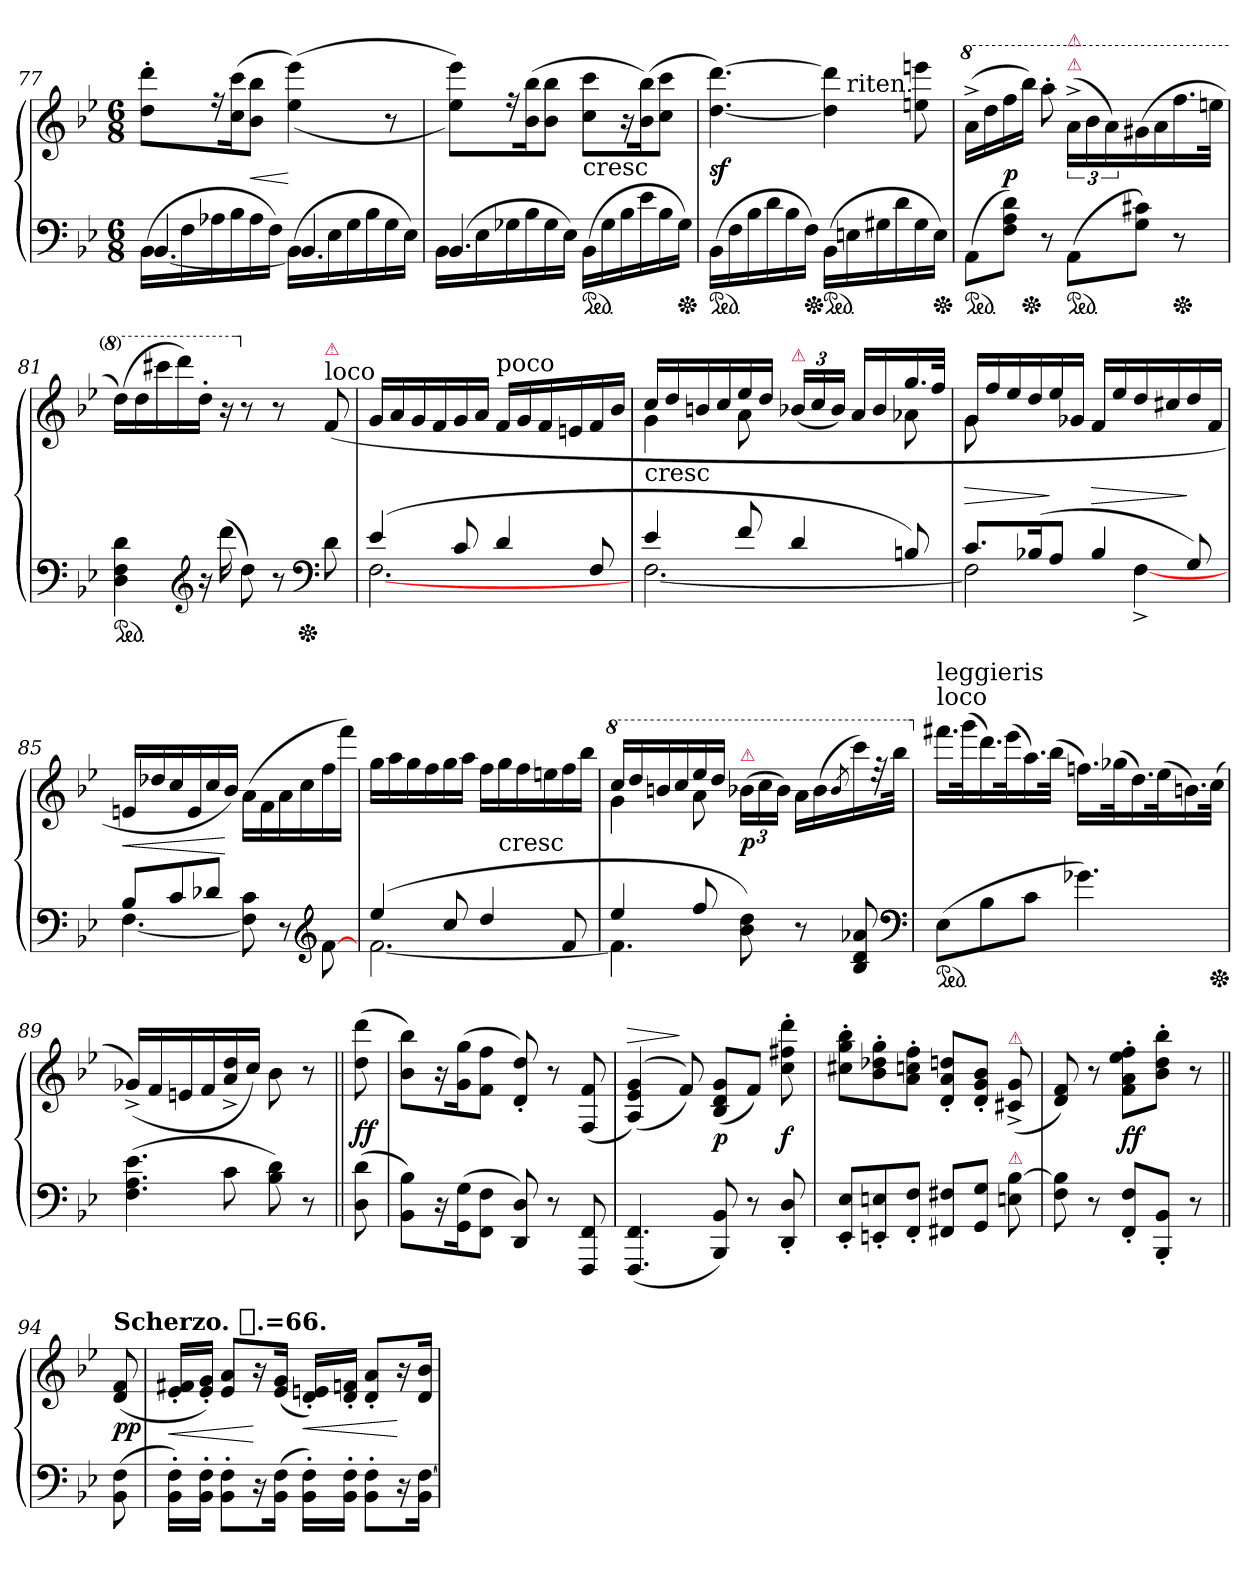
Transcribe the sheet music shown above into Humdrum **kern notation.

**kern	**kern	**dynam
*part1	*part1	*part1
*staff2	*staff1	*staff1/2
*clefF4	*clefG2	*
*k[b-e-]	*k[b-e-]	*
*B-:	*B-:	*
*M6/8	*M6/8	*
=77	=77	=77
*^	*	*
(>16BB-LL	[4.BB-/	8dd'> 8ddd'>L	.
16F\	.	.	.
16A-X	.	16r	.
16B-	.	(>16cc 16cccK	.
16A-	.	8b- 8bb-J	<
16FJJ)	.	.	.
(>16BB-LL]	4.BB-/	(>(>4ee- 4eee-)	[
16E-\	.	.	.
16G	.	.	.
16B-	.	.	.
16G	.	8r	.
16E-JJ)	.	.	.
=78	=78	=78	=78
(>4.BB-	16BB-LL	8ee- 8eee-L))	.
.	16E-	.	.
.	16G-X	16r	.
.	16B-	(>16b- 16bb-K	.
.	16G-	8b- 8bb-J	.
.	16E-JJ)	.	.
!	!	!LO:TX:c:t=cresc	!
*ped	*	*	*
(>16BB-LL	4.ryy	8cc 8cccL	.
16G-	.	.	.
16B-	.	16r	.
16e-	.	(>16b- 16bb-K)	.
16B-	.	8cc 8cccJ	.
*Xped	*	*	*
16G-JJ)	.	.	.
*v	*v	*	*
=79	=79	=79
*	*^	*
*ped	*	*	*
(>16BB-LL	[4.dd [4.ddd)	4..ryy	sf
16F	.	.	.
16B-	.	.	.
16d	.	.	.
16B-	.	.	.
*Xped	*	*	*
16FJJ)	.	.	.
*ped	*	*	*
(>16BB-LL	4dd] 4ddd]	.	.
!	!	!LO:TX:a:t=riten.	!
16En	.	4ryy	.
16G#X	.	.	.
16d	.	.	.
16G#	8een 8eeen	.	.
*Xped	*	*	*
16EJJ)	.	16ryy	.
*	*v	*v	*
=80	=80	=80
*	*8va	*
*ped	*	*
(>8AAL	(>16aa^<LL	.
.	16ddd	.
8F 8A 8dJ)	16fff	p
*Xped	*	*
.	16bbb-JJ)	.
8r	8aaa'>	.
!	!LO:TX:a:color=crimson:t=⚠	!
!	!LO:TX:a:color=crimson:t=⚠	!
*ped	*	*
(>8AAL	(>24aa^<LL	.
.	24bb-	.
.	24aa)	.
8G 8c#XJ)	(>16gg#X	.
.	16aa	.
*Xped	*	*
8r	16.fff	.
.	32eeenJJk	.
=81	=81	=81
*ped	*	*
*	*^	*
4D 4F 4d	(>16dddLL)	2ryy	.
.	16ddd	.	.
.	16cccc#X	.	.
.	16dddd)	.	.
*clefG2	*	*	*
16r	16ddd'JJ	.	.
(>16ddd	16r	.	.
*	*X8va	*	*
8dd)	8r	.	.
8r	8r	16ryy	.
*Xped	*	*	*
.	.	8.ryy	.
*clefF4	*	*	*
!	!LO:TX:a:t=loco	!	!
!	!LO:TX:a:color=crimson:t=⚠	!	!
8d	(>8f	.	.
*	*v	*v	*
=82	=82	=82
*^	*	*
(>4e-	[<2.F	16gLL	.
.	.	16a	.
.	.	16g	.
.	.	16f	.
8c	.	16g	.
.	.	16aJJ	.
!	!	!LO:TX:a:t=poco	!
4d	.	16fLL	.
.	.	16g	.
.	.	16f	.
.	.	16en	.
8F	.	16f	.
.	.	16b-JJ	.
=83	=83	=83	=83
*	*	*^	*
!	!	!LO:TX:c:t=cresc	!	!
4e-	[2.F	16ccLL	4g	.
.	.	16dd	.	.
.	.	16bn	.	.
.	.	16cc	.	.
8f	.	16ee-	8a	.
.	.	16ddJJ	.	.
!	!	!LO:TX:a:color=crimson:t=⚠	!	!
4d	.	(<24b-X/LL	4reyy	.
.	.	24cc	.	.
.	.	24b-JJ)	.	.
.	.	16aLL	.	.
.	.	16b-	.	.
8Bn)	.	16.gg	8a-X	.
.	.	32ffJJk	.	.
=84	=84	=84	=84	=84
8.cL	2F]	16gLL	8g	>
.	.	16ff	.	.
.	.	16ee-	4reyy	.
(>16B-XK	.	16dd	.	.
8AJ	.	16ee-	.	]
.	.	16g-XJJ	.	.
4B-	.	16f/LL	4.rcyy	>
.	.	16ee-	.	.
.	[<4F^	16dd	.	.
.	.	16cc#X	.	.
8G)	.	16dd	.	]
.	.	16fJJ	.	.
*	*	*v	*v	*
=85	=85	=85	=85
8B-L	[4.F	16enLL	<
.	.	16dd-X	.
8c	.	16cc	.
.	.	16e	.
8d-XJ	.	16cc	.
.	.	16b-JJ)	[
8ryy	8F] 8c	(>16aLL	.
.	.	16f	.
8r	8ryy	16a	.
.	.	16cc	.
*clefG2	*	*	*
8raayy	[8f\	16ff	.
.	.	16fffJJ)	.
=86	=86	=86	=86
(>4ee-	[2.f	16ggLL	.
.	.	16aa	.
.	.	16gg	.
.	.	16ff	.
8cc	.	16gg	.
.	.	16aaJJ	.
4dd	.	16ffLL	.
!	!	!LO:TX:c:t=cresc	!
.	.	16gg	.
.	.	16ff	.
.	.	16een	.
8f	.	16ff	.
.	.	16bb-JJ	.
=87	=87	=87	=87
*	*	*8va	*
*	*	*^	*
4ee-	4.f]	16ccc/LL	4gg\	.
.	.	16ddd	.	.
.	.	16bbn	.	.
.	.	16ccc	.	.
8ff	.	16eee-	8aa\	.
.	.	16dddJJ	.	.
!	!	!LO:TX:a:color=crimson:t=⚠	!	!
8b-\ 8dd\)	8ryy	(>24bb-XLL	4.rFyy	p
.	.	24ccc	.	.
.	.	24bb-JJ)	.	.
8r	8ryy	16aaLL	.	.
.	.	(>16bb-	.	.
.	.	8qbb-/	.	.
8B-/ 8d/ 8a-X/	8ryy	16cccc)	.	.
.	.	32reee	.	.
.	.	32bbb-JJk	.	.
*v	*v	*	*	*
*	*v	*v	*
*clefF4	*	*
=88	=88	=88
*	*X8va	*
!	!LO:TX:a:t=loco	!
!	!LO:TX:a:t=leggieris	!
*ped	*	*
(>8E-L	16.fff#XLL	.
.	(>32gggK	.
8B-	16.ddd)	.
.	(>32eee-K	.
8cJ	16.aa)	.
.	(>32bb-JJk	.
4.g-X)	16.ffnLL)	.
.	(32gg-XK	.
.	16.dd)	.
.	(>32ee-K	.
.	16.bn)	.
*Xped	*	*
.	(>32ccJJk	.
=89	=89	=89
!LO:N:vis=4.	!	!
(>4F 4A 4e-	(<16g-X^>LL)	.
.	16f	.
.	16en	.
.	16f	.
8c	16a^> 16dd^>	.
.	16ccJJ)	.
8B- 8d)	8b-	.
8r	8r	.
=||	=||	=||
(>8D 8d	(>8dd 8ddd	ff
=90	=90	=90
8BB- 8B-L)	8b- 8bb-L)	.
16r	16r	.
(<16GG 16GK	(>16g 16ggK	.
8FF 8FJ	8f 8ffJ	.
8DD 8D)	8d'</ 8dd'</)	.
8r	8r	.
8FFF 8FF	(<8F 8f	.
=91	=91	=91
!	!	!LO:HP:a
(<4.FFF 4.FF	(<(>4A 4e- 4g)	>
.	8f))	]
8BBB- 8BB-)	(<8B- 8d 8gL	p
8r	8fJ)	.
8DD'< 8D'<	8cc'> 8ff#X'> 8ddd'>	f
=92	=92	=92
8EE-'< 8E-'<L	8cc#X'> 8gg'> 8bb-'>L	.
8EEn'< 8En'<	8b-'> 8dd-X'> 8gg'>	.
8FF'< 8F'<J	8a'> 8ccn'> 8ff'>J	.
8FF#X 8F#XL	8d'< 8a'< 8ddn'<L	.
8GG 8GJ	8d'< 8g'< 8b-'<J	.
!	!LO:TX:a:color=crimson:t=⚠	!
!LO:TX:a:color=crimson:t=⚠	!	!
8En [8B-	(<8c#X^ 8g^	.
=93	=93	=93
8F 8B-]	8d 8f)	.
8r	8r	.
8FF' 8F'L	8f' 8a' 8ee-' 8ff'L	ff
8BBB-' 8BB-'J	8b-' 8dd' 8bb-'J	.
8r	8r	.
=94||	=94||	=94||
!	!LO:TX:a:B:t=Scherzo. [quarter].=66.	!
(>8BB- 8F	(<8d 8f	pp
=95	=95	=95
16BB-' 16F'LL)	16e-' 16f#X'LL	<
16BB-' 16F'JJ	16e-' 16g'JJ)	.
8BB-' 8F'L	8e- 8aL	.
16r	16r	[
(>16BB- 16FJk	(<16e- 16gJk	.
16BB-' 16F'LL)	16d' 16en'LL)	<
16BB-' 16F'JJ	16d' 16fn'JJ	.
8BB-' 8F'L	8d' 8a'L	.
16r	16r	[
16BB- [16FJk	16d 16b-Jk	.
=	=	=
*-	*-	*-
